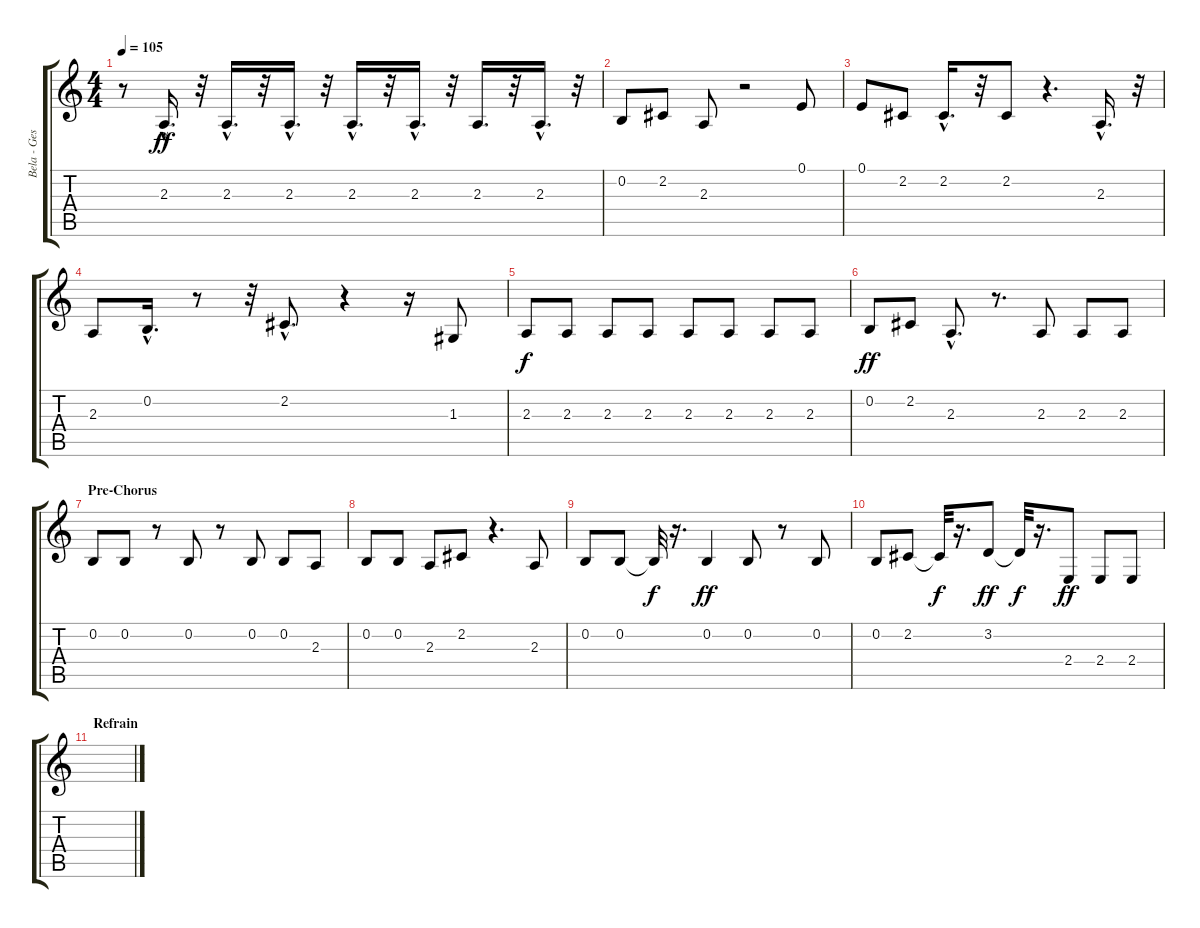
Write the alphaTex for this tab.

\track ("Bela - Gesang" "Bela - Ges") {instrument lead2sawtooth}
\staff {score tabs}
\tuning (E4 B3 G3 D3 A2 E2) {hide}
\ts (4 4)
\tempo 105
\clef g2
\ks c
r.8{dy f} 2.3{hac}.16{d dy ff} r.32 2.3{hac}.16{d} r.32 2.3{hac}.16{d} r.32 2.3{hac}.16{d} r.32 2.3{hac}.16{d} r.32 2.3.16{d} r.32 2.3{hac}.16{d} r.32 |
0.2.8 2.2.8 2.3.8 r.2 0.1.8 |
0.1.8 2.2.8 2.2{hac}.16{d} r.32 2.2.8 r.4{d} 2.3{hac}.16{d} r.32 |
2.3.8 0.2{hac}.16{d} r.8 r.32 2.2{hac}.8{d} r.4 r.16 1.3.8 |
2.3.8{dy f} 2.3.8 2.3.8 2.3.8 2.3.8 2.3.8 2.3.8 2.3.8 |
0.2.8{dy ff} 2.2.8 2.3{hac}.8{d} r.8{d} 2.3.8 2.3.8 2.3.8 |
\section ("" "Pre-Chorus")
0.2.8 0.2.8 r.8 0.2.8 r.8 0.2.8 0.2.8 2.3.8 |
0.2.8 0.2.8 2.3.8 2.2.8 r.4{d} 2.3.8 |
0.2.8 0.2.8 0.2{t}.32{dy f} r.16{d} 0.2.4{dy ff} 0.2.8 r.8 0.2.8 |
0.2.8 2.2.8 2.2{t}.32{dy f} r.16{d} 3.2.8{dy ff} 3.2{t}.32{dy f} r.16{d} 2.4.8{dy ff} 2.4.8 2.4.8 |
\section ("" "Refrain")
